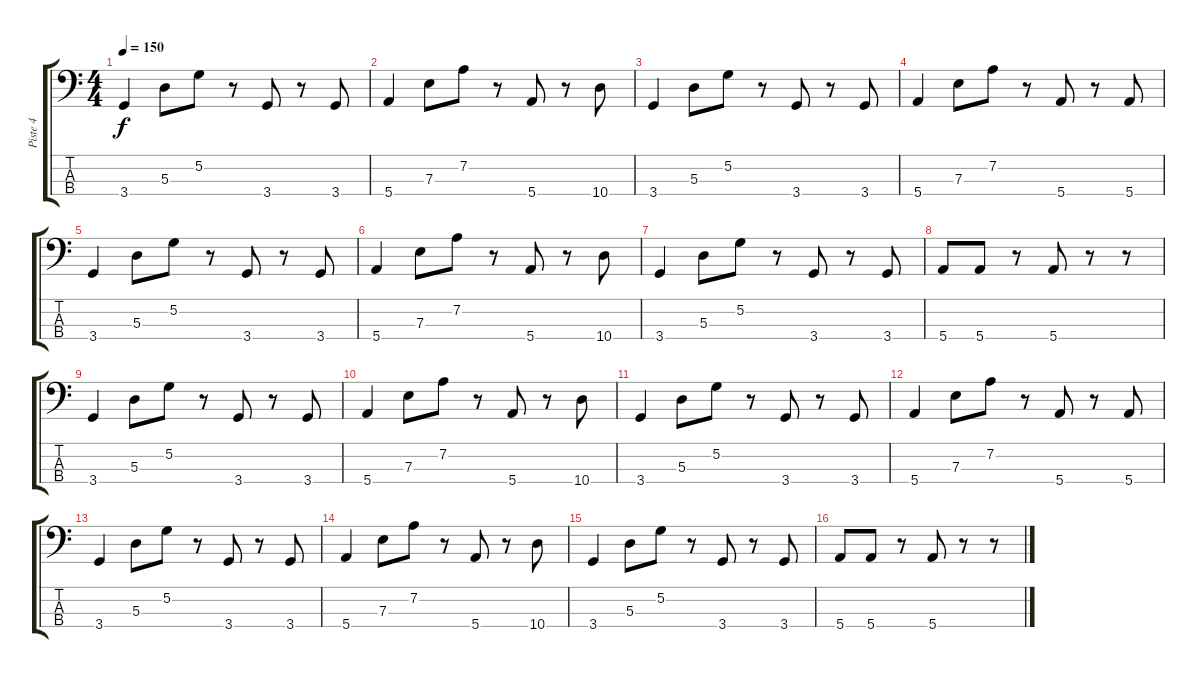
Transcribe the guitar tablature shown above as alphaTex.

\track ("Piste 4" "Piste 4") {instrument synthbass1}
\staff {score tabs}
\tuning (G2 D2 A1 E1) {hide}
\ts (4 4)
\tempo 150
\clef f4
\ks c
3.4.4{dy f} 5.3.8 5.2.8 r.8 3.4.8 r.8 3.4.8 |
5.4.4 7.3.8 7.2.8 r.8 5.4.8 r.8 10.4.8 |
3.4.4 5.3.8 5.2.8 r.8 3.4.8 r.8 3.4.8 |
5.4.4 7.3.8 7.2.8 r.8 5.4.8 r.8 5.4.8 |
3.4.4 5.3.8 5.2.8 r.8 3.4.8 r.8 3.4.8 |
5.4.4 7.3.8 7.2.8 r.8 5.4.8 r.8 10.4.8 |
3.4.4 5.3.8 5.2.8 r.8 3.4.8 r.8 3.4.8 |
5.4.8 5.4.8 r.8 5.4.8 r.8 r.8 |
3.4.4 5.3.8 5.2.8 r.8 3.4.8 r.8 3.4.8 |
5.4.4 7.3.8 7.2.8 r.8 5.4.8 r.8 10.4.8 |
3.4.4 5.3.8 5.2.8 r.8 3.4.8 r.8 3.4.8 |
5.4.4 7.3.8 7.2.8 r.8 5.4.8 r.8 5.4.8 |
3.4.4 5.3.8 5.2.8 r.8 3.4.8 r.8 3.4.8 |
5.4.4 7.3.8 7.2.8 r.8 5.4.8 r.8 10.4.8 |
3.4.4 5.3.8 5.2.8 r.8 3.4.8 r.8 3.4.8 |
5.4.8 5.4.8 r.8 5.4.8 r.8 r.8
